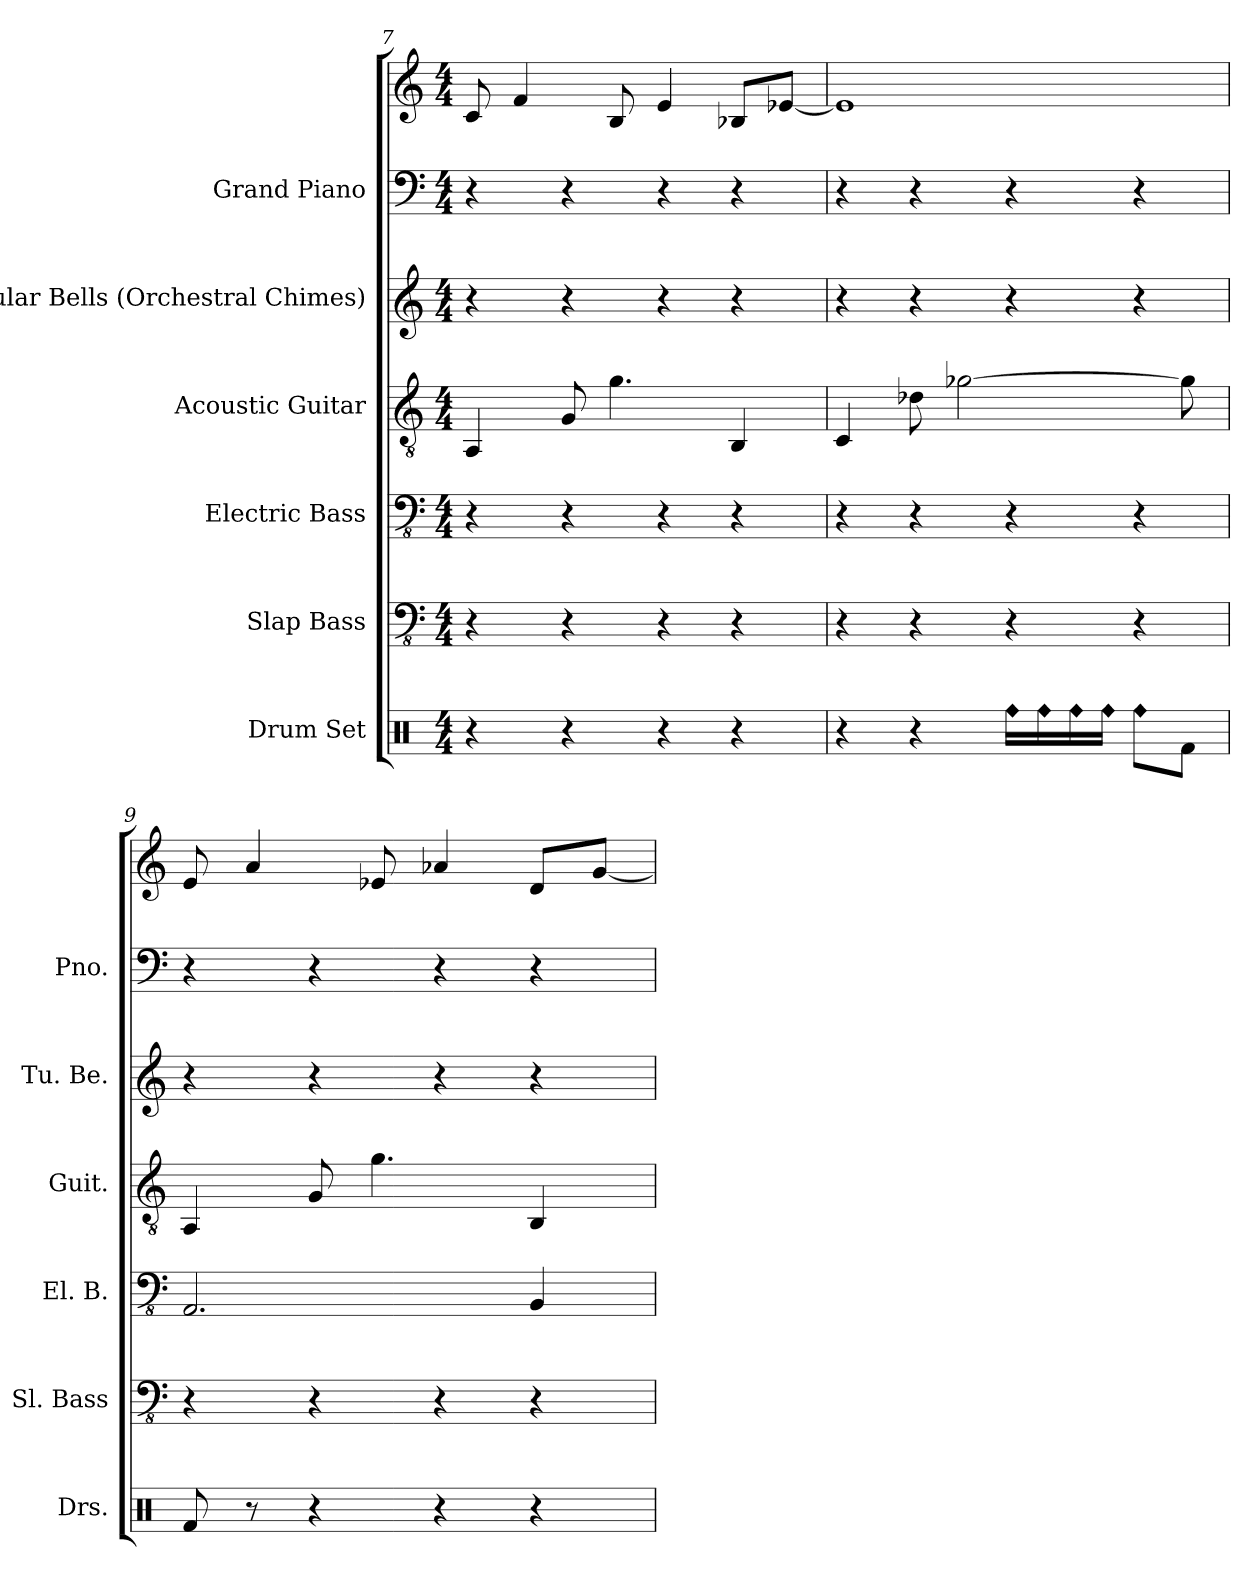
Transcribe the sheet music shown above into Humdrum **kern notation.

**kern	**kern	**kern	**kern	**kern	**kern	**kern
*part6	*part5	*part4	*part3	*part2	*part1	*part1
*staff7	*staff6	*staff5	*staff4	*staff3	*staff2	*staff1
*I"Drum Set	*I"Slap Bass	*I"Electric Bass	*I"Acoustic Guitar	*I"Tubular Bells (Orchestral Chimes)	*I"Grand Piano	*
*I'Drs.	*I'Sl. Bass	*I'El. B.	*I'Guit.	*I'Tu. Be.	*I'Pno.	*
*clefX	*clefFv4	*clefFv4	*clefGv2	*clefG2	*clefF4	*clefG2
*k[]	*k[]	*k[]	*k[]	*k[]	*k[]	*k[]
*M4/4	*M4/4	*M4/4	*M4/4	*M4/4	*M4/4	*M4/4
=7	=7	=7	=7	=7	=7	=7
4r	4r	4r	4AA	4r	4r	8c
.	.	.	.	.	.	4f
4r	4r	4r	8G	4r	4r	.
.	.	.	4.g	.	.	8B
4r	4r	4r	.	4r	4r	4e
4r	4r	4r	4BB	4r	4r	8B-XL
.	.	.	.	.	.	[8e-XJ
=8	=8	=8	=8	=8	=8	=8
4r	4r	4r	4C	4r	4r	1e-]
4r	4r	4r	8d-X	4r	4r	.
.	.	.	[2g-X	.	.	.
!LO:N:head=diamond	!	!	!	!	!	!
16RffLL	4r	4r	.	4r	4r	.
!LO:N:head=diamond	!	!	!	!	!	!
16Rff	.	.	.	.	.	.
!LO:N:head=diamond	!	!	!	!	!	!
16Rff	.	.	.	.	.	.
!LO:N:head=diamond	!	!	!	!	!	!
16RffJJ	.	.	.	.	.	.
!LO:N:head=diamond	!	!	!	!	!	!
8RffL	4r	4r	.	4r	4r	.
8RfJ	.	.	8g-]	.	.	.
=9	=9	=9	=9	=9	=9	=9
8Rf	4r	2.AAA	4AA	4r	4r	8e
8r	.	.	.	.	.	4a
4r	4r	.	8G	4r	4r	.
.	.	.	4.g	.	.	8e-X
4r	4r	.	.	4r	4r	4a-X
4r	4r	4BBB	4BB	4r	4r	8dL
.	.	.	.	.	.	[8gJ
=	=	=	=	=	=	=
*-	*-	*-	*-	*-	*-	*-
